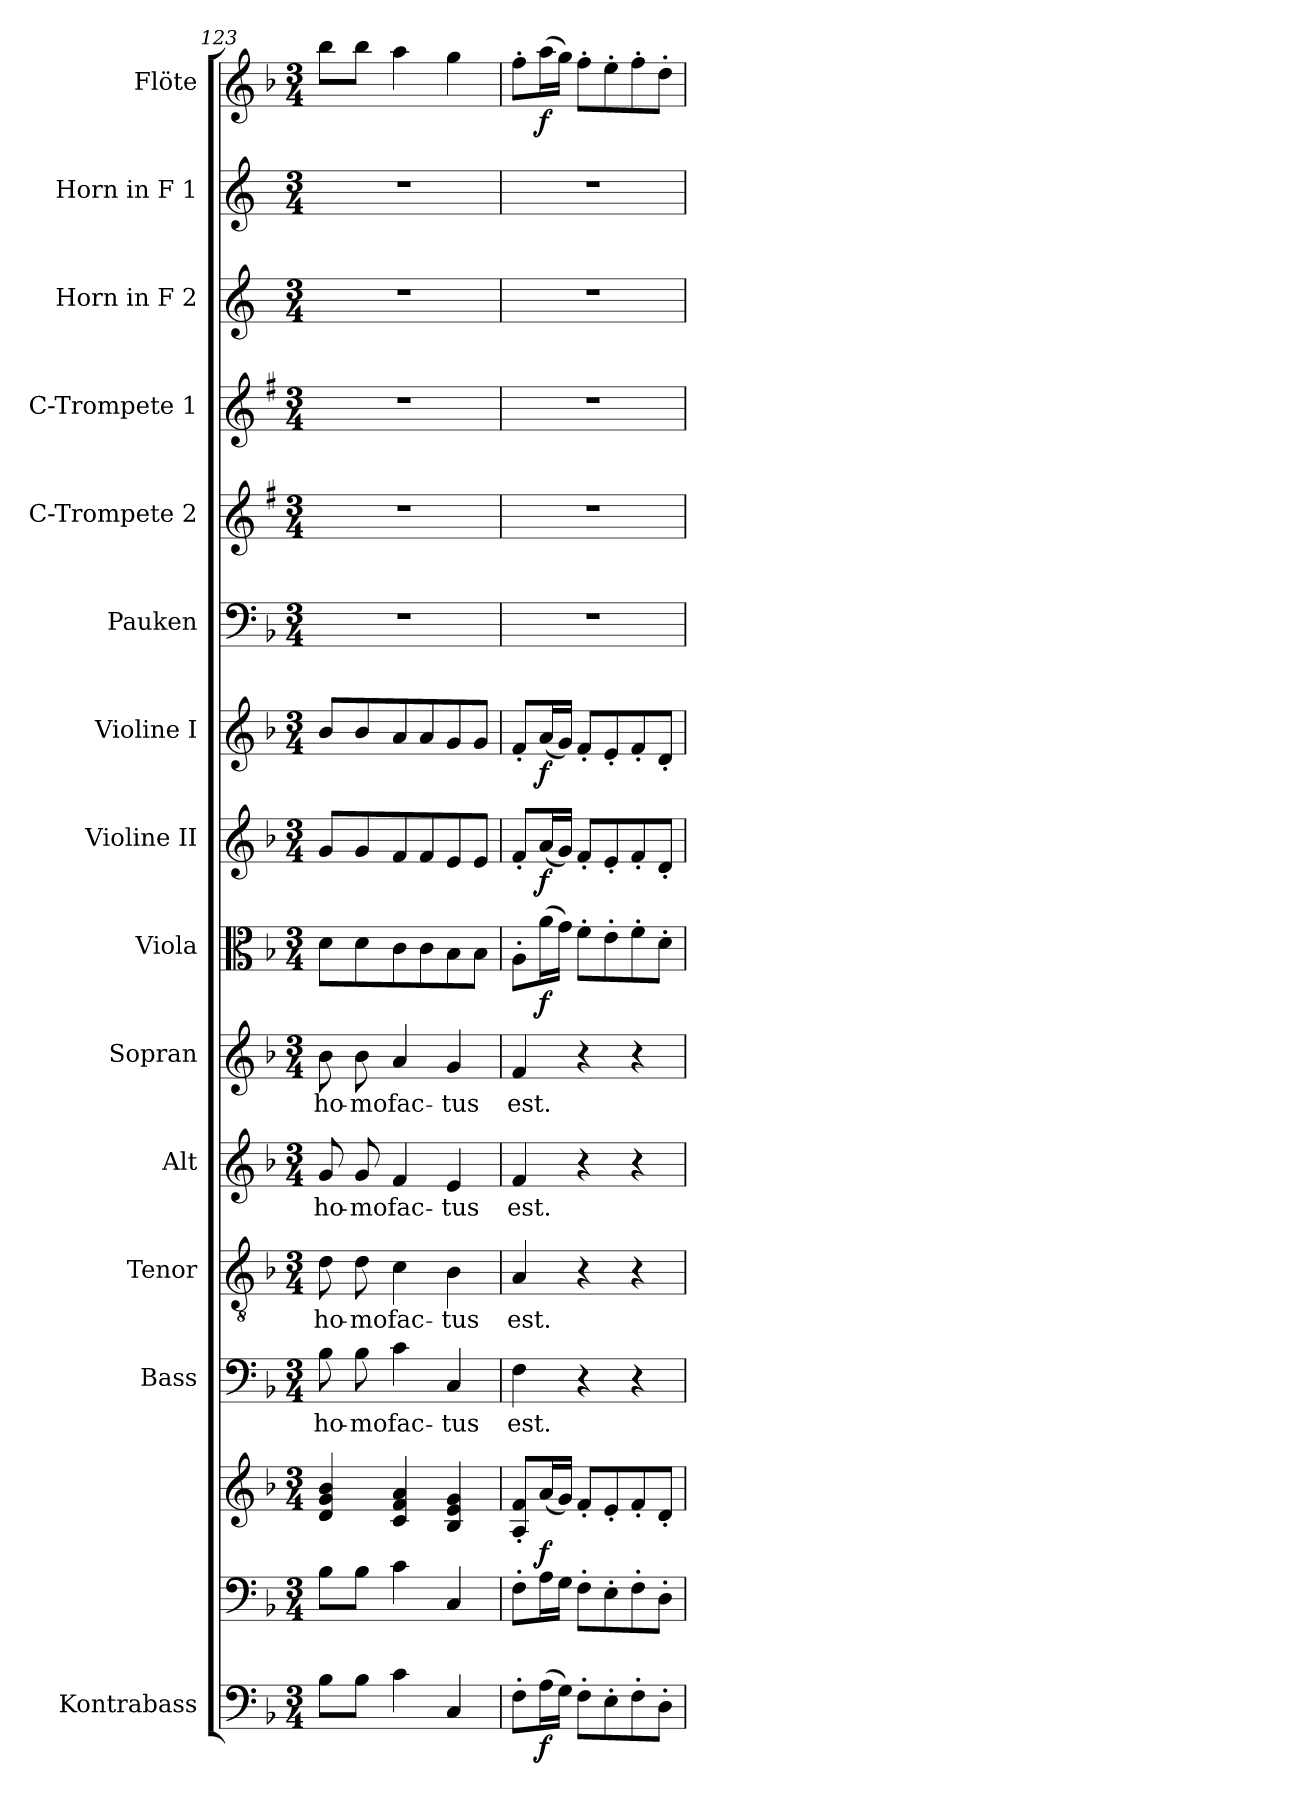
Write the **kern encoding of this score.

**kern	**dynam	**kern	**kern	**dynam	**kern	**text	**kern	**text	**kern	**text	**kern	**text	**kern	**dynam	**kern	**dynam	**kern	**dynam	**kern	**kern	**kern	**kern	**kern	**kern	**dynam
*part15	*part15	*part14	*part14	*part14	*part13	*part13	*part12	*part12	*part11	*part11	*part10	*part10	*part9	*part9	*part8	*part8	*part7	*part7	*part6	*part5	*part4	*part3	*part2	*part1	*part1
*staff16	*staff16	*staff15	*staff14	*staff14/15	*staff13	*staff13	*staff12	*staff12	*staff11	*staff11	*staff10	*staff10	*staff9	*staff9	*staff8	*staff8	*staff7	*staff7	*staff6	*staff5	*staff4	*staff3	*staff2	*staff1	*staff1
*I"Kontrabass	*	*	*	*	*I"Bass	*	*I"Tenor	*	*I"Alt	*	*I"Sopran	*	*I"Viola	*	*I"Violine II	*	*I"Violine I	*	*I"Pauken	*I"C-Trompete 2	*I"C-Trompete 1	*I"Horn in F 2	*I"Horn in F 1	*I"Flöte	*
*I'Kb.	*	*	*	*	*I'B.	*	*I'T.	*	*I'A.	*	*I'S.	*	*I'Vla.	*	*I'Vl. II	*	*I'Vl. I	*	*I'Pk.	*I'C Trp. 2	*I'C Trp. 1	*	*	*I'Fl.	*
*clefF4	*	*clefF4	*clefG2	*	*clefF4	*	*clefGv2	*	*clefG2	*	*clefG2	*	*clefC3	*	*clefG2	*	*clefG2	*	*clefF4	*clefG2	*clefG2	*clefG2	*clefG2	*clefG2	*
*ITrd7c12	*	*	*	*	*	*	*	*	*	*	*	*	*	*	*	*	*	*	*	*ITrd1c2	*ITrd1c2	*ITrd4c7	*ITrd4c7	*	*
*k[b-]	*	*k[b-]	*k[b-]	*	*k[b-]	*	*k[b-]	*	*k[b-]	*	*k[b-]	*	*k[b-]	*	*k[b-]	*	*k[b-]	*	*k[b-]	*k[b-]	*k[b-]	*k[b-]	*k[b-]	*k[b-]	*
*F:	*	*F:	*F:	*	*F:	*	*F:	*	*F:	*	*F:	*	*F:	*	*F:	*	*F:	*	*F:	*F:	*F:	*F:	*F:	*F:	*
*M3/4	*	*M3/4	*M3/4	*	*M3/4	*	*M3/4	*	*M3/4	*	*M3/4	*	*M3/4	*	*M3/4	*	*M3/4	*	*M3/4	*M3/4	*M3/4	*M3/4	*M3/4	*M3/4	*
=123	=123	=123	=123	=123	=123	=123	=123	=123	=123	=123	=123	=123	=123	=123	=123	=123	=123	=123	=123	=123	=123	=123	=123	=123	=123
!	!	!	!	!	!	!LO:LY:b	!	!LO:LY:b	!	!LO:LY:b	!	!LO:LY:b	!	!	!	!	!	!	!	!	!	!	!	!	!
8BB-\L	.	8B-\L	4d/ 4g/ 4b-/	.	8B-\	ho-	8d\	ho-	8g/	ho-	8b-\	ho-	8d\L	.	8g/L	.	8b-/L	.	2.r	2.r	2.r	2.r	2.r	8bb-\L	.
!	!	!	!	!	!	!LO:LY:b	!	!LO:LY:b	!	!LO:LY:b	!	!LO:LY:b	!	!	!	!	!	!	!	!	!	!	!	!	!
8BB-\J	.	8B-\J	.	.	8B-\	-mo	8d\	-mo	8g/	-mo	8b-\	-mo	8d\	.	8g/	.	8b-/	.	.	.	.	.	.	8bb-\J	.
!	!	!	!	!	!	!LO:LY:b	!	!LO:LY:b	!	!LO:LY:b	!	!LO:LY:b	!	!	!	!	!	!	!	!	!	!	!	!	!
4C\	.	4c\	4c/ 4f/ 4a/	.	4c\	fac-	4c\	fac-	4f/	fac-	4a/	fac-	8c\	.	8f/	.	8a/	.	.	.	.	.	.	4aa\	.
.	.	.	.	.	.	.	.	.	.	.	.	.	8c\	.	8f/	.	8a/	.	.	.	.	.	.	.	.
!	!	!	!	!	!	!LO:LY:b	!	!LO:LY:b	!	!LO:LY:b	!	!LO:LY:b	!	!	!	!	!	!	!	!	!	!	!	!	!
4CC/	.	4C/	4B-/ 4e/ 4g/	.	4C/	-tus	4B-\	-tus	4e/	-tus	4g/	-tus	8B-\	.	8e/	.	8g/	.	.	.	.	.	.	4gg\	.
.	.	.	.	.	.	.	.	.	.	.	.	.	8B-\J	.	8e/J	.	8g/J	.	.	.	.	.	.	.	.
!!LO:PB:g=z
=124	=124	=124	=124	=124	=124	=124	=124	=124	=124	=124	=124	=124	=124	=124	=124	=124	=124	=124	=124	=124	=124	=124	=124	=124	=124
!	!	!	!	!	!	!LO:LY:b	!	!LO:LY:b	!	!LO:LY:b	!	!LO:LY:b	!	!	!	!	!	!	!	!	!	!	!	!	!
8FF'>\L	.	8F'>\L	8A/'< 8f/'<L	.	4F\	est.	4A/	est.	4f/	est.	4f/	est.	8A'>\L	.	8f'</L	.	8f'</L	.	2.r	2.r	2.r	2.r	2.r	8ff'>\L	.
!	!LO:DY:b	!	!	!LO:DY:b	!	!	!	!	!	!	!	!	!	!LO:DY:b	!	!LO:DY:b	!	!LO:DY:b	!	!	!	!	!	!	!LO:DY:b
(>16AA\L	f	16A\L	(<16a/L	f	.	.	.	.	.	.	.	.	(>16a\L	f	(<16a/L	f	(<16a/L	f	.	.	.	.	.	(>16aa\L	f
16GG\JJ)	.	16G\JJ	16g/JJ)	.	.	.	.	.	.	.	.	.	16g\JJ)	.	16g/JJ)	.	16g/JJ)	.	.	.	.	.	.	16gg\JJ)	.
8FF'>\L	.	8F'>\L	8f'</L	.	4r	.	4r	.	4r	.	4r	.	8f'>\L	.	8f'</L	.	8f'</L	.	.	.	.	.	.	8ff'>\L	.
8EE'>\	.	8E'>\	8e'</	.	.	.	.	.	.	.	.	.	8e'>\	.	8e'</	.	8e'</	.	.	.	.	.	.	8ee'>\	.
8FF'>\	.	8F'>\	8f'</	.	4r	.	4r	.	4r	.	4r	.	8f'>\	.	8f'</	.	8f'</	.	.	.	.	.	.	8ff'>\	.
8DD'>\J	.	8D'>\J	8d'</J	.	.	.	.	.	.	.	.	.	8d'>\J	.	8d'</J	.	8d'</J	.	.	.	.	.	.	8dd'>\J	.
=	=	=	=	=	=	=	=	=	=	=	=	=	=	=	=	=	=	=	=	=	=	=	=	=	=
*-	*-	*-	*-	*-	*-	*-	*-	*-	*-	*-	*-	*-	*-	*-	*-	*-	*-	*-	*-	*-	*-	*-	*-	*-	*-
